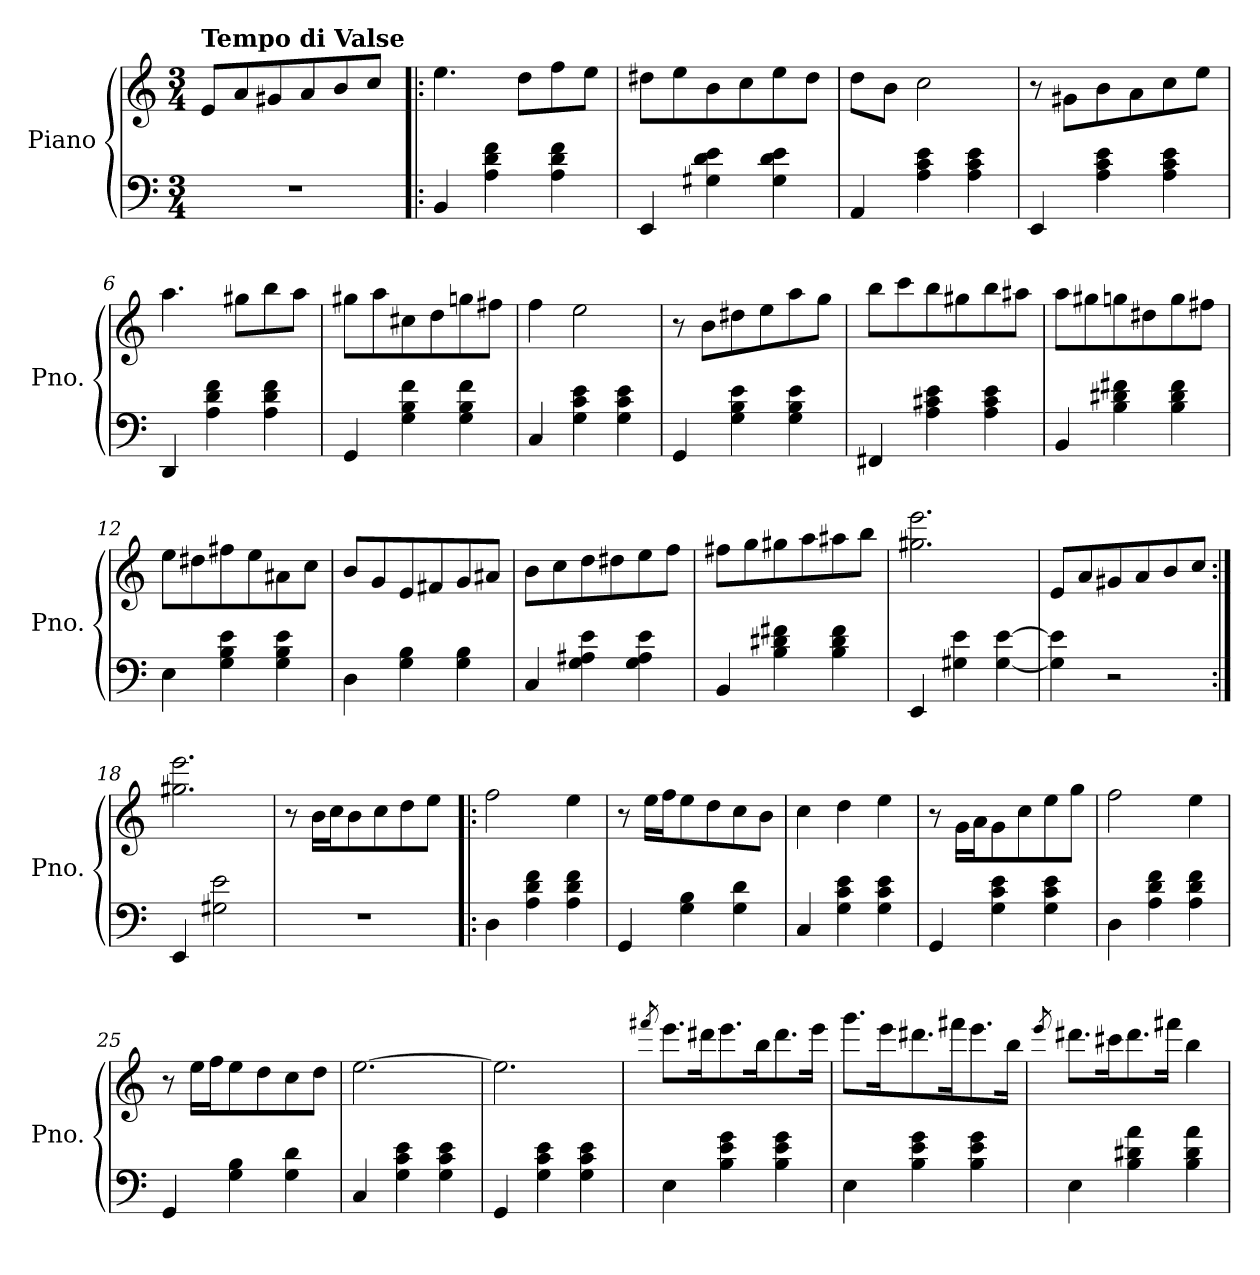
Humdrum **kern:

**kern	**kern
*part1	*part1
*staff2	*staff1
*I"Piano	*
*I'Pno.	*
*clefF4	*clefG2
*k[]	*k[]
*M3/4	*M3/4
*MM152	*MM152
=1	=1
!	!LO:TX:a:B:t=Tempo di Valse
2.r	8e/L
.	8a/
.	8g#X/
.	8a/
.	8b/
.	8cc/J
=2!|:	=2!|:
4BB/	4.ee\
4A\ 4d\ 4f\	.
.	8dd\L
4A\ 4d\ 4f\	8ff\
.	8ee\J
=3	=3
4EE/	8dd#X\L
.	8ee\
4G#X\ 4d\ 4e\	8b\
.	8cc\
4G#\ 4d\ 4e\	8ee\
.	8dd#\J
=4	=4
4AA/	8dd\L
.	8b\J
4A\ 4c\ 4e\	2cc\
4A\ 4c\ 4e\	.
=5	=5
4EE/	8r
.	8g#X\L
4A\ 4c\ 4e\	8b\
.	8a\
4A\ 4c\ 4e\	8cc\
.	8ee\J
=6	=6
4DD/	4.aa\
4A\ 4d\ 4f\	.
.	8gg#X\L
4A\ 4d\ 4f\	8bb\
.	8aa\J
!!LO:LB:g=z
=7	=7
4GG/	8gg#X\L
.	8aa\
4G\ 4B\ 4f\	8cc#X\
.	8dd\
4G\ 4B\ 4f\	8ggn\
.	8ff#X\J
=8	=8
4C/	4ff\
4G\ 4c\ 4e\	2ee\
4G\ 4c\ 4e\	.
=9	=9
4GG/	8r
.	8b\L
4G\ 4B\ 4e\	8dd#X\
.	8ee\
4G\ 4B\ 4e\	8aa\
.	8gg\J
=10	=10
4FF#X/	8bb\L
.	8ccc\
4A\ 4c#X\ 4e\	8bb\
.	8gg#X\
4A\ 4c#\ 4e\	8bb\
.	8aa#X\J
=11	=11
4BB/	8aa\L
.	8gg#X\
4B\ 4d#X\ 4f#X\	8ggn\
.	8dd#X\
4B\ 4d#\ 4f#\	8gg\
.	8ff#X\J
!!LO:LB:g=z
=12	=12
4E\	8ee\L
.	8dd#X\
4G\ 4B\ 4e\	8ff#X\
.	8ee\
4G\ 4B\ 4e\	8a#X\
.	8cc\J
=13	=13
4D\	8b/L
.	8g/
4G\ 4B\	8e/
.	8f#X/
4G\ 4B\	8g/
.	8a#X/J
=14	=14
4C/	8b\L
.	8cc\
4G\ 4A#X\ 4e\	8dd\
.	8dd#X\
4G\ 4A#\ 4e\	8ee\
.	8ff\J
=15	=15
4BB/	8ff#X\L
.	8gg\
4B\ 4d#X\ 4f#X\	8gg#X\
.	8aa\
4B\ 4d#\ 4f#\	8aa#X\
.	8bb\J
=16	=16
4EE/	2.gg#X\ 2.eee\
4G#X\ 4e\	.
[4G#\ [4e\	.
!!LO:LB:g=z
=17	=17
4G#\] 4e\]	8e/L
.	8a/
2r	8g#X/
.	8a/
.	8b/
.	8cc/J
=18:|!	=18:|!
4EE/	2.gg#X\ 2.eee\
2G#X\ 2e\	.
=19	=19
2.r	8r
.	16b\LL
.	16cc\J
.	8b\
.	8cc\
.	8dd\
.	8ee\J
=20!|:	=20!|:
4D\	2ff\
4A\ 4d\ 4f\	.
4A\ 4d\ 4f\	4ee\
=21	=21
4GG/	8r
.	16ee\LL
.	16ff\J
4G\ 4B\	8ee\
.	8dd\
4G\ 4d\	8cc\
.	8b\J
=22	=22
4C/	4cc\
4G\ 4c\ 4e\	4dd\
4G\ 4c\ 4e\	4ee\
=23	=23
4GG/	8r
.	16g\LL
.	16a\J
4G\ 4c\ 4e\	8g\
.	8cc\
4G\ 4c\ 4e\	8ee\
.	8gg\J
!!LO:LB:g=z
=24	=24
4D\	2ff\
4A\ 4d\ 4f\	.
4A\ 4d\ 4f\	4ee\
=25	=25
4GG/	8r
.	16ee\LL
.	16ff\J
4G\ 4B\	8ee\
.	8dd\
4G\ 4d\	8cc\
.	8dd\J
=26	=26
4C/	[2.ee\
4G\ 4c\ 4e\	.
4G\ 4c\ 4e\	.
=27	=27
4GG/	2.ee\]
4G\ 4c\ 4e\	.
4G\ 4c\ 4e\	.
=28	=28
.	8qfff#X/
4E\	8.eee\L
.	16ddd#X\K
4B\ 4e\ 4g\	8.eee\
.	16bb\K
4B\ 4e\ 4g\	8.ddd#\
.	16eee\Jk
=29	=29
4E\	8.ggg\L
.	16eee\K
4B\ 4e\ 4g\	8.ddd#X\
.	16fff#X\K
4B\ 4e\ 4g\	8.eee\
.	16bb\Jk
!!LO:PB:g=z
=30	=30
.	8qeee/
4E\	8.ddd#X\L
.	16ccc#X\K
4B\ 4d#X\ 4a\	8.ddd#\
.	16fff#X\Jk
4B\ 4d#\ 4a\	4bb\
=	=
*-	*-
